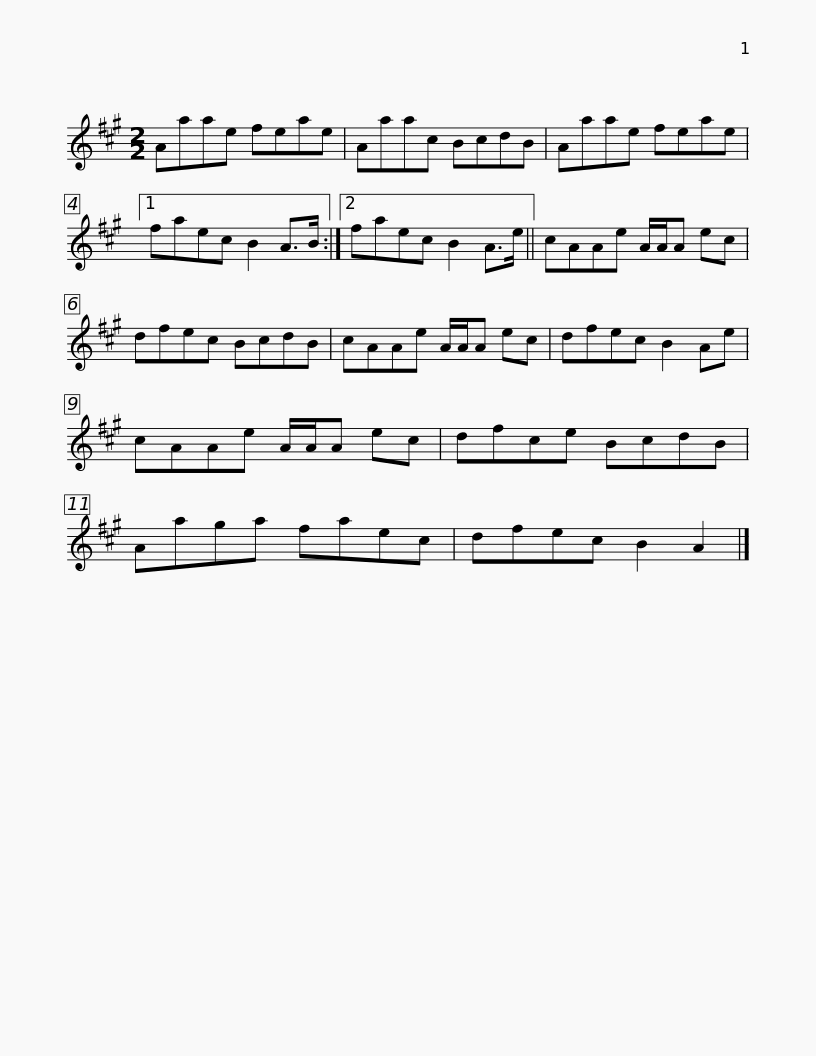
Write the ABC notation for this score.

X:1
L:1/8
M:2/2
I:linebreak $
K:A
V:1 treble
V:1
 Aaae feae | Aaac BcdB | Aaae feae |1 faec B2 A>B :|2 faec B2 A>e ||$ %5
 cAAe A/A/A ec | dfec BcdB | cAAe A/A/A ec | dfec B2 Ae | cAAe A/A/A ec |$ %10
 dfce BcdB | Aaga faec | dfec B2 A2 |] %13
